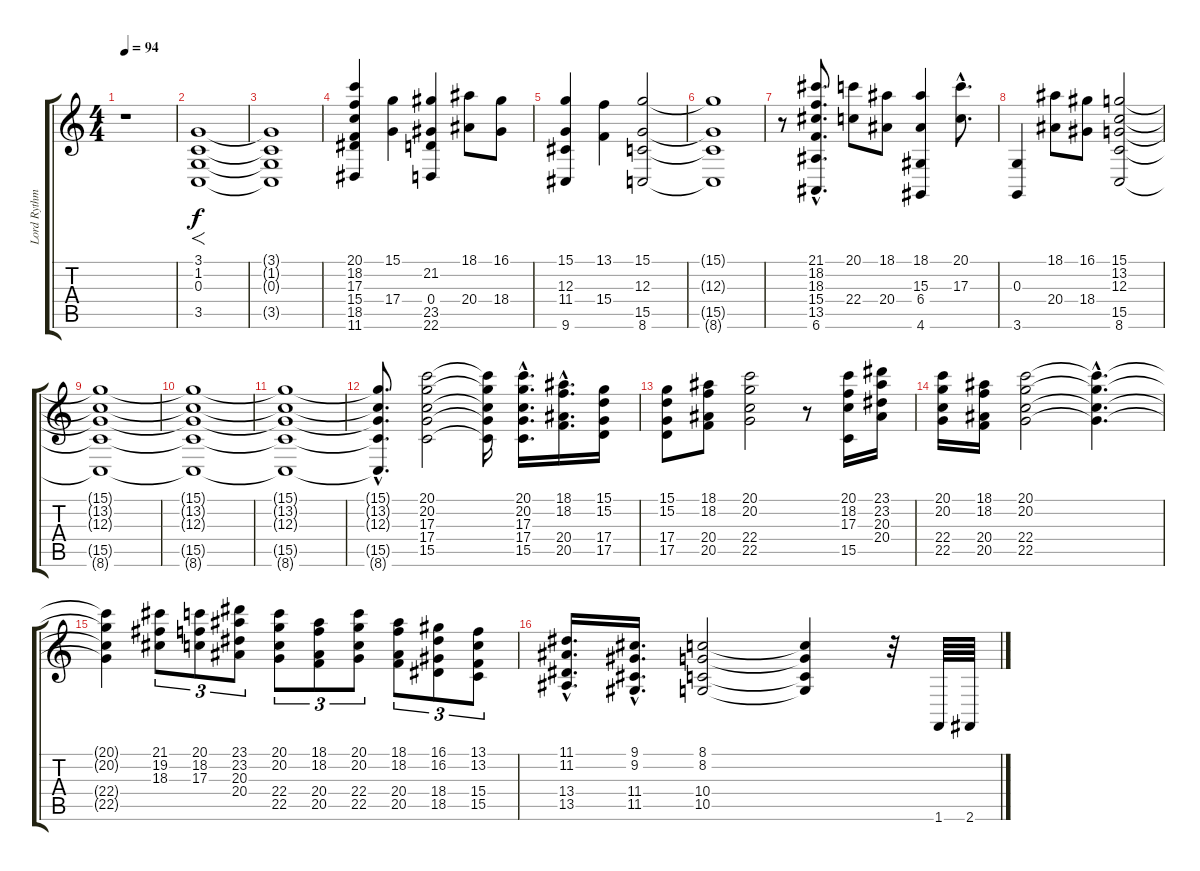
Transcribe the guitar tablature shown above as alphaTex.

\track ("Lord Rythm" "Lord Rythm") {instrument rockorgan}
\staff {score tabs}
\tuning (E4 B3 G3 D3 A2 E2) {hide}
\ts (4 4)
\tempo 94
\clef g2
\ks c
r.1{dy f instrument rockorgan} |
(3.1 1.2 0.3 3.5).1{f} |
(3.1{t} 1.2{t} 0.3{t} 3.5{t}).1 |
(20.1 18.2 17.3 15.4 18.5 11.6).4 (15.1 17.4).4 (21.2 0.4 23.5 22.6).4 (18.1 20.4).8 (16.1 18.4).8 |
(15.1 12.3 11.4 9.6).4 (13.1 15.4).4 (15.1 12.3 15.5 8.6).2 |
(15.1{t} 12.3{t} 15.5{t} 8.6{t}).1 |
r.8 (21.1{hac} 18.2{hac} 18.3{hac} 15.4{hac} 13.5{hac} 6.6{hac}).8{d} (20.1 22.4).8 (18.1 20.4).8 (18.1 15.3 6.4 4.6).4 (20.1{hac} 17.3{hac}).8{d} |
(0.3 3.6).4 (18.1 20.4).8 (16.1 18.4).8 (15.1 13.2 12.3 15.5 8.6).2 |
(15.1{t} 13.2{t} 12.3{t} 15.5{t} 8.6{t}).1 |
(15.1{t} 13.2{t} 12.3{t} 15.5{t} 8.6{t}).1 |
(15.1{t} 13.2{t} 12.3{t} 15.5{t} 8.6{t}).1 |
(15.1{hac t} 13.2{hac t} 12.3{hac t} 15.5{hac t} 8.6{hac t}).8{d} (20.1 20.2 17.3 17.4 15.5).2 (20.1{t} 20.2{t} 17.3{t} 17.4{t} 15.5{t}).16 (20.1{hac} 20.2{hac} 17.3{hac} 17.4{hac} 15.5{hac}).16{d} (18.1{hac} 18.2{hac} 20.4{hac} 20.5{hac}).16{d} (15.1 15.2 17.4 17.5).16 |
(15.1 15.2 17.4 17.5).8 (18.1 18.2 20.4 20.5).8 (20.1 20.2 22.4 22.5).2 r.8 (20.1 18.2 17.3 15.5).16 (23.1 23.2 20.3 20.4).16 |
(20.1 20.2 22.4 22.5).16 (18.1 18.2 20.4 20.5).16 (20.1 20.2 22.4 22.5).2 (20.1{hac t} 20.2{hac t} 22.4{hac t} 22.5{hac t}).4{d} |
(20.1{t} 20.2{t} 22.4{t} 22.5{t}).4 (21.1 19.2 18.3).8{tu (3 2)} (20.1 18.2 17.3).8{tu (3 2)} (23.1 23.2 20.3 20.4).8{tu (3 2)} (20.1 20.2 22.4 22.5).8{tu (3 2)} (18.1 18.2 20.4 20.5).8{tu (3 2)} (20.1 20.2 22.4 22.5).8{tu (3 2)} (18.1 18.2 20.4 20.5).8{tu (3 2)} (16.1 16.2 18.4 18.5).8{tu (3 2)} (13.1 13.2 15.4 15.5).8{tu (3 2)} |
(11.1{hac} 11.2{hac} 13.4{hac} 13.5{hac}).16{d} (9.1{hac} 9.2{hac} 11.4{hac} 11.5{hac}).16{d} (8.1 8.2 10.4 10.5).2 (8.1{t} 8.2{t} 10.4{t} 10.5{t}).4 r.32 1.6.64 2.6.64
